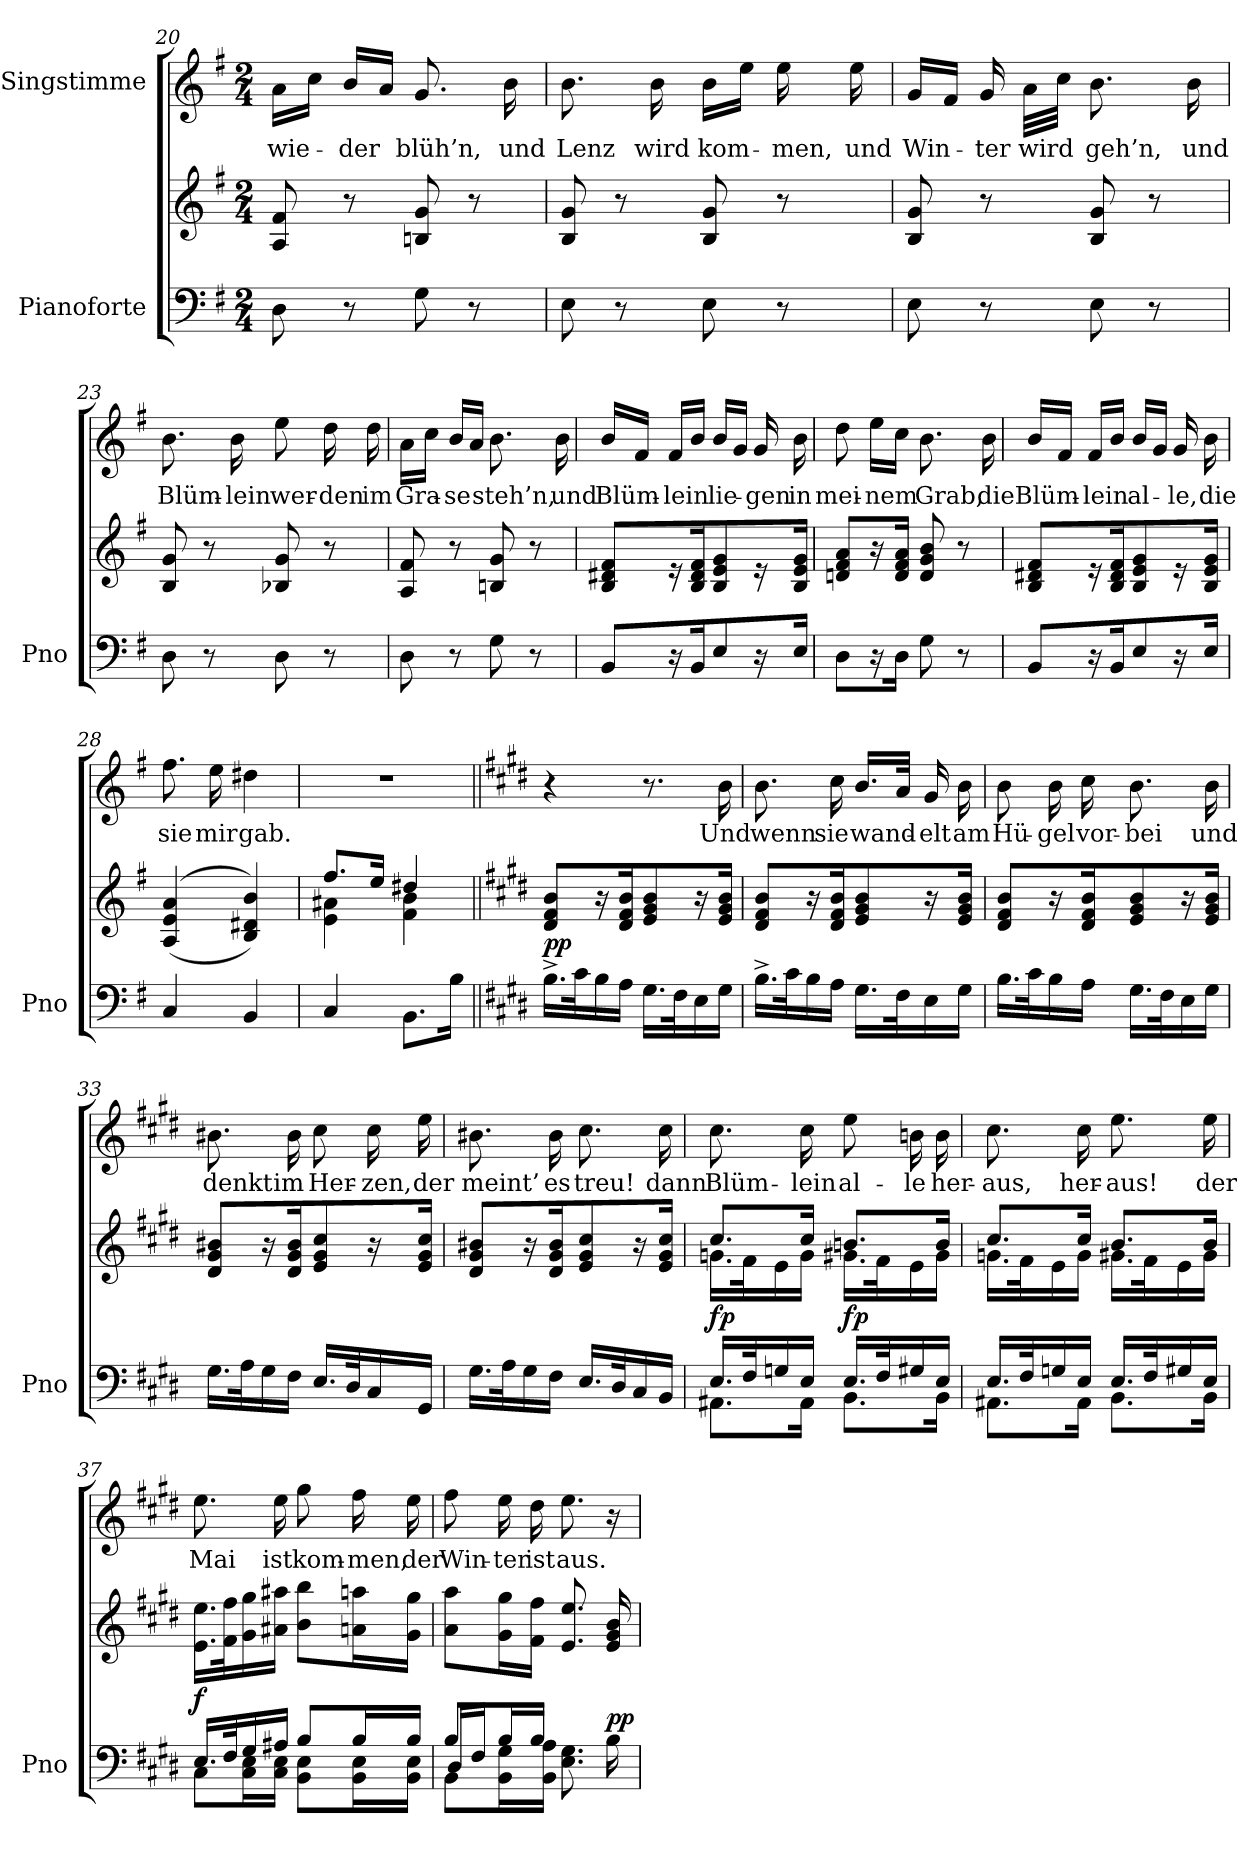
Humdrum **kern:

**kern	**kern	**dynam	**kern	**text
*part2	*part2	*part2	*part1	*part1
*staff3	*staff2	*staff2/3	*staff1	*staff1
*I"Pianoforte	*	*	*I"Singstimme	*
*I'Pno	*	*	*	*
*clefF4	*clefG2	*	*clefG2	*
*k[f#]	*k[f#]	*	*k[f#]	*
*M2/4	*M2/4	*	*M2/4	*
=20	=20	=20	=20	=20
!	!	!	!	!LO:LY:b
8D\	8A/ 8f#/	.	16a\LL	wie-
.	.	.	16cc\JJ	.
!	!	!	!	!LO:LY:b
8r	8r	.	16b/LL	-der
.	.	.	16a/JJ	.
!	!	!	!	!LO:LY:b
8G\	8Bn/ 8g/	.	8.g/	blüh’n,
8r	8r	.	.	.
!	!	!	!	!LO:LY:b
.	.	.	16b\	und
!!LO:PB:g=z
=21	=21	=21	=21	=21
!	!	!	!	!LO:LY:b
8E\	8B/ 8g/	.	8.b\	Lenz
8r	8r	.	.	.
!	!	!	!	!LO:LY:b
.	.	.	16b\	wird
!	!	!	!	!LO:LY:b
8E\	8B/ 8g/	.	16b\LL	kom-
.	.	.	16ee\JJ	.
!	!	!	!	!LO:LY:b
8r	8r	.	16ee\	-men,
!	!	!	!	!LO:LY:b
.	.	.	16ee\	und
=22	=22	=22	=22	=22
!	!	!	!	!LO:LY:b
8E\	8B/ 8g/	.	16g/LL	Win-
.	.	.	16f#/JJ	.
!	!	!	!	!LO:LY:b
8r	8r	.	16g/	-ter
!	!	!	!	!LO:LY:b
.	.	.	32a\LLL	wird
.	.	.	32cc\JJJ	.
!	!	!	!	!LO:LY:b
8E\	8B/ 8g/	.	8.b\	geh’n,
8r	8r	.	.	.
!	!	!	!	!LO:LY:b
.	.	.	16b\	und
=23	=23	=23	=23	=23
!	!	!	!	!LO:LY:b
8D\	8B/ 8g/	.	8.b\	Blüm-
8r	8r	.	.	.
!	!	!	!	!LO:LY:b
.	.	.	16b\	-lein
!	!	!	!	!LO:LY:b
8D\	8B-X/ 8g/	.	8ee\	wer-
!	!	!	!	!LO:LY:b
8r	8r	.	16dd\	-den
!	!	!	!	!LO:LY:b
.	.	.	16dd\	im
=24	=24	=24	=24	=24
!	!	!	!	!LO:LY:b
8D\	8A/ 8f#/	.	16a\LL	Gra-
.	.	.	16cc\JJ	.
!	!	!	!	!LO:LY:b
8r	8r	.	16b/LL	-se
.	.	.	16a/JJ	.
!	!	!	!	!LO:LY:b
8G\	8Bn/ 8g/	.	8.b\	steh’n,
8r	8r	.	.	.
!	!	!	!	!LO:LY:b
.	.	.	16b\	und
!!LO:LB:g=z
=25	=25	=25	=25	=25
!	!	!	!	!LO:LY:b
8BB/L	8B/ 8d#X/ 8f#/L	.	16b/LL	Blüm-
.	.	.	16f#/JJ	.
!	!	!	!	!LO:LY:b
16r	16r	.	16f#/LL	-lein
16BB/JJ	16B/ 16d#/ 16f#/JJ	.	16b/JJ	.
!	!	!	!	!LO:LY:b
8E\L	8B/ 8e/ 8g/L	.	16b/LL	lie-
.	.	.	16g/JJ	.
!	!	!	!	!LO:LY:b
16r	16r	.	16g/	-gen
!	!	!	!	!LO:LY:b
16E\JJ	16B/ 16e/ 16g/JJ	.	16b\	in
=26	=26	=26	=26	=26
!	!	!	!	!LO:LY:b
8D\L	8dn/ 8f#/ 8a/L	.	8dd\	mei-
!	!	!	!	!LO:LY:b
16r	16r	.	16ee\LL	-nem
16D\JJ	16d/ 16f#/ 16a/JJ	.	16cc\JJ	.
!	!	!	!	!LO:LY:b
8G\	8d/ 8g/ 8b/	.	8.b\	Grab,
8r	8r	.	.	.
!	!	!	!	!LO:LY:b
.	.	.	16b\	die
=27	=27	=27	=27	=27
!	!	!	!	!LO:LY:b
8BB/L	8B/ 8d#X/ 8f#/L	.	16b/LL	Blüm-
.	.	.	16f#/JJ	.
!	!	!	!	!LO:LY:b
16r	16r	.	16f#/LL	-lein
16BB/JJ	16B/ 16d#/ 16f#/JJ	.	16b/JJ	.
!	!	!	!	!LO:LY:b
8E\L	8B/ 8e/ 8g/L	.	16b/LL	al-
.	.	.	16g/JJ	.
!	!	!	!	!LO:LY:b
16r	16r	.	16g/	-le,
!	!	!	!	!LO:LY:b
16E\JJ	16B/ 16e/ 16g/JJ	.	16b\	die
=28	=28	=28	=28	=28
!	!	!	!	!LO:LY:b
4C/	((>4A/ 4e/ 4a/	.	8.ff#\	sie
!	!	!	!	!LO:LY:b
.	.	.	16ee\	mir
!	!	!	!	!LO:LY:b
4BB/	4B/ 4d#X/ 4b/))	.	4dd#X\	gab.
=29	=29	=29	=29	=29
*	*^	*	*	*
4C/	8.ff#/L	4e\ 4a#X\	.	2r	.
.	16ee/Jk	.	.	.	.
8.BB\L	4dd#X/	4f#\ 4b\	.	.	.
16B\Jk	.	.	.	.	.
*	*v	*v	*	*	*
!!LO:LB:g=z
=30||	=30||	=30||	=30||	=30||
*k[f#c#g#d#]	*k[f#c#g#d#]	*	*k[f#c#g#d#]	*
!	!	!LO:DY:a=2	!	!
16.B^<\LL	8d#/ 8f#/ 8b/L	pp	4r	.
32c#\K	.	.	.	.
16B\	16r	.	.	.
16A\JJ	16d#/ 16f#/ 16b/JJ	.	.	.
16.G#\LL	8e/ 8g#/ 8b/L	.	8.r	.
32F#\K	.	.	.	.
16E\	16r	.	.	.
!	!	!	!	!LO:LY:b
16G#\JJ	16e/ 16g#/ 16b/JJ	.	16b\	Und
=31	=31	=31	=31	=31
!	!	!	!	!LO:LY:b
16.B^<\LL	8d#/ 8f#/ 8b/L	.	8.b\	wenn
32c#\K	.	.	.	.
16B\	16r	.	.	.
!	!	!	!	!LO:LY:b
16A\JJ	16d#/ 16f#/ 16b/JJ	.	16cc#\	sie
!	!	!	!	!LO:LY:b
16.G#\LL	8e/ 8g#/ 8b/L	.	16.b/LL	wand-
32F#\K	.	.	32a/JJk	.
!	!	!	!	!LO:LY:b
16E\	16r	.	16g#/	-elt
!	!	!	!	!LO:LY:b
16G#\JJ	16e/ 16g#/ 16b/JJ	.	16b\	am
=32	=32	=32	=32	=32
!	!	!	!	!LO:LY:b
16.B\LL	8d#/ 8f#/ 8b/L	.	8b\	Hü-
32c#\K	.	.	.	.
!	!	!	!	!LO:LY:b
16B\	16r	.	16b\	-gel
!	!	!	!	!LO:LY:b
16A\JJ	16d#/ 16f#/ 16b/JJ	.	16cc#\	vor-
!	!	!	!	!LO:LY:b
16.G#\LL	8e/ 8g#/ 8b/L	.	8.b\	-bei
32F#\K	.	.	.	.
16E\	16r	.	.	.
!	!	!	!	!LO:LY:b
16G#\JJ	16e/ 16g#/ 16b/JJ	.	16b\	und
=33	=33	=33	=33	=33
!	!	!	!	!LO:LY:b
16.G#\LL	8d#/ 8g#/ 8b#X/L	.	8.b#X\	denkt
32A\K	.	.	.	.
16G#\	16r	.	.	.
!	!	!	!	!LO:LY:b
16F#\JJ	16d#/ 16g#/ 16b#/JJ	.	16b#\	im
!	!	!	!	!LO:LY:b
16.E/LL	8e/ 8g#/ 8cc#/L	.	8cc#\	Her-
32D#/K	.	.	.	.
!	!	!	!	!LO:LY:b
16C#/	16r	.	16cc#\	-zen,
!	!	!	!	!LO:LY:b
16GG#/JJ	16e/ 16g#/ 16cc#/JJ	.	16ee\	der
!!LO:LB:g=z
=34	=34	=34	=34	=34
!	!	!	!	!LO:LY:b
16.G#\LL	8d#/ 8g#/ 8b#X/L	.	8.b#X\	meint’
32A\K	.	.	.	.
16G#\	16r	.	.	.
!	!	!	!	!LO:LY:b
16F#\JJ	16d#/ 16g#/ 16b#/JJ	.	16b#\	es
!	!	!	!	!LO:LY:b
16.E/LL	8e/ 8g#/ 8cc#/L	.	8.cc#\	treu!
32D#/K	.	.	.	.
16C#/	16r	.	.	.
!	!	!	!	!LO:LY:b
16BB/JJ	16e/ 16g#/ 16cc#/JJ	.	16cc#\	dann
=35	=35	=35	=35	=35
*^	*^	*	*	*
!	!	!	!	!LO:DY:a=2	!	!LO:LY:b
16.E/LL	8.AA#X\L	8.cc#/L	16.gn\LL	fp	8.cc#\	Blüm-
32F#/K	.	.	32f#\K	.	.	.
16Gn/	.	.	16e\	.	.	.
!	!	!	!	!	!	!LO:LY:b
16E/JJ	16AA#\Jk	16cc#/Jk	16g\JJ	.	16cc#\	-lein
!	!	!	!	!LO:DY:a=2	!	!LO:LY:b
16.E/LL	8.BB\L	8.bn/L	16.g#X\LL	fp	8ee\	al-
32F#/K	.	.	32f#\K	.	.	.
!	!	!	!	!	!	!LO:LY:b
16G#X/	.	.	16e\	.	16bn\	-le
!	!	!	!	!	!	!LO:LY:b
16E/JJ	16BB\Jk	16b/Jk	16g#\JJ	.	16b\	her-
=36	=36	=36	=36	=36	=36	=36
!	!	!	!	!	!	!LO:LY:b
16.E/LL	8.AA#X\L	8.cc#/L	16.gn\LL	.	8.cc#\	-aus,
32F#/K	.	.	32f#\K	.	.	.
16Gn/	.	.	16e\	.	.	.
!	!	!	!	!	!	!LO:LY:b
16E/JJ	16AA#\Jk	16cc#/Jk	16g\JJ	.	16cc#\	her-
!	!	!	!	!	!	!LO:LY:b
16.E/LL	8.BB\L	8.b/L	16.g#X\LL	.	8.ee\	-aus!
32F#/K	.	.	32f#\K	.	.	.
16G#X/	.	.	16e\	.	.	.
!	!	!	!	!	!	!LO:LY:b
16E/JJ	16BB\Jk	16b/Jk	16g#\JJ	.	16ee\	der
=37	=37	=37	=37	=37	=37	=37
!	!	!	!	!LO:DY:a=2	!	!LO:LY:b
*	*	*v	*v	*	*	*
16.E/LL	8C#\L	16.e\ 16.ee\LL	f	8.ee\	Mai
32F#/K	.	32f#\ 32ff#\K	.	.	.
16G#/	16C#\ 16E\L	16g#\ 16gg#\	.	.	.
!	!	!	!	!	!LO:LY:b
16A#X/JJ	16C#\ 16E\JJ	16a#X\ 16aa#X\JJ	.	16ee\	ist
!	!	!	!	!	!LO:LY:b
8B/L	8BB\ 8E\L	8b\ 8bb\L	.	8gg#\	kom-
!	!	!	!	!	!LO:LY:b
16B/L	16BB\ 16E\L	16an\ 16aan\L	.	16ff#\	-men,
!	!	!	!	!	!LO:LY:b
16B/JJ	16BB\ 16E\JJ	16g#\ 16gg#\JJ	.	16ee\	der
!!LO:PB:g=z
=38	=38	=38	=38	=38	=38
*	*^	*	*	*	*
!	!	!	!	!	!	!LO:LY:b
8B/L	8BB\L	16D#/LL	8a\ 8aa\L	.	8ff#\	Win-
.	.	16F#/JJ	.	.	.	.
!	!	!	!	!	!	!LO:LY:b
16B/L	16BB\ 16G#\L	4.ryy	16g#\ 16gg#\L	.	16ee\	-ter
!	!	!	!	!	!	!LO:LY:b
16B/JJ	16BB\ 16A\JJ	.	16f#\ 16ff#\JJ	.	16dd#\	ist
!	!	!	!	!	!	!LO:LY:b
8.E\ 8.G#\	4ryy	.	8.e/ 8.ee/	.	8.ee\	aus.
!	!	!	!	!LO:DY:a=2	!	!
16B\	.	.	16e/ 16g#/ 16b/	pp	16r	.
*v	*v	*v	*	*	*	*
=	=	=	=	=
*-	*-	*-	*-	*-
